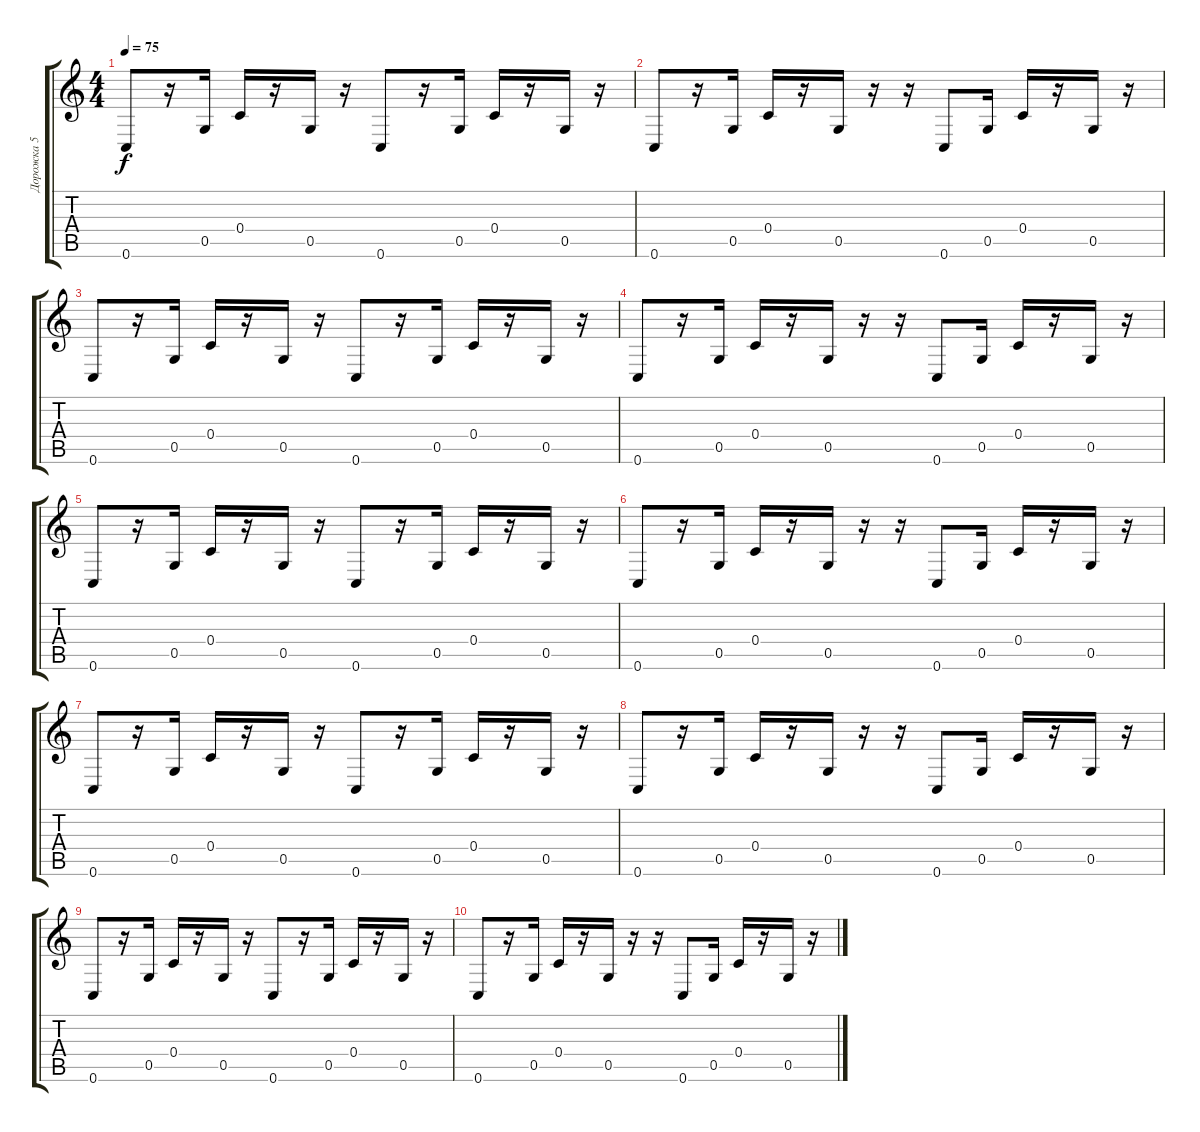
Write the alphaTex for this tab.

\track ("Дорожка 5" "Дорожка 5") {instrument overdrivenguitar}
\staff {score tabs}
\tuning (D4 A3 F3 C3 G2 C2) {hide}
\ts (4 4)
\tempo 75
\clef g2
\ks c
0.6.8{dy f} r.16 0.5.16 0.4.16 r.16 0.5.16 r.16 0.6.8 r.16 0.5.16 0.4.16 r.16 0.5.16 r.16 |
0.6.8 r.16 0.5.16 0.4.16 r.16 0.5.16 r.16 r.16 0.6.8 0.5.16 0.4.16 r.16 0.5.16 r.16 |
0.6.8 r.16 0.5.16 0.4.16 r.16 0.5.16 r.16 0.6.8 r.16 0.5.16 0.4.16 r.16 0.5.16 r.16 |
0.6.8 r.16 0.5.16 0.4.16 r.16 0.5.16 r.16 r.16 0.6.8 0.5.16 0.4.16 r.16 0.5.16 r.16 |
0.6.8 r.16 0.5.16 0.4.16 r.16 0.5.16 r.16 0.6.8 r.16 0.5.16 0.4.16 r.16 0.5.16 r.16 |
0.6.8 r.16 0.5.16 0.4.16 r.16 0.5.16 r.16 r.16 0.6.8 0.5.16 0.4.16 r.16 0.5.16 r.16 |
0.6.8 r.16 0.5.16 0.4.16 r.16 0.5.16 r.16 0.6.8 r.16 0.5.16 0.4.16 r.16 0.5.16 r.16 |
0.6.8 r.16 0.5.16 0.4.16 r.16 0.5.16 r.16 r.16 0.6.8 0.5.16 0.4.16 r.16 0.5.16 r.16 |
0.6.8 r.16 0.5.16 0.4.16 r.16 0.5.16 r.16 0.6.8 r.16 0.5.16 0.4.16 r.16 0.5.16 r.16 |
0.6.8 r.16 0.5.16 0.4.16 r.16 0.5.16 r.16 r.16 0.6.8 0.5.16 0.4.16 r.16 0.5.16 r.16
